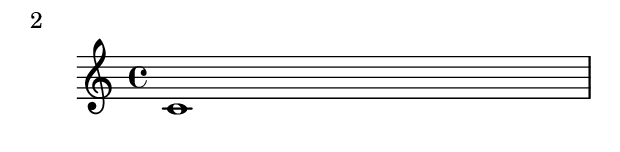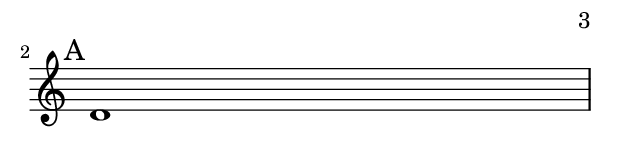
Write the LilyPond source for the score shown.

%% Do not edit this file; it is auto-generated from input/new
%% This file is in the public domain.
%% Note: this file works from version 2.12.0
\version "2.12.0"
\header {
  lsrtags = "paper-and-layout"
  texidoc = "A table of contents is included using
@w{@code{\\markuplines \\table-of-contents}}.  The TOC items are
added with the @code{\\tocItem} command."
  doctitle = "Table of contents"
} % begin verbatim


#(set-default-paper-size "a6")

\book {
  \markuplines \table-of-contents
  \pageBreak
  \tocItem \markup { The first score }
  \score {
    {
      c'1 \pageBreak
      \mark "A" \tocItem \markup { Mark A }
      d'1
    }
  }
  \pageBreak
  \tocItem \markup { The second score }
  \score {
    { e'1 }
    \header { piece = "Second score" }
  }
}
